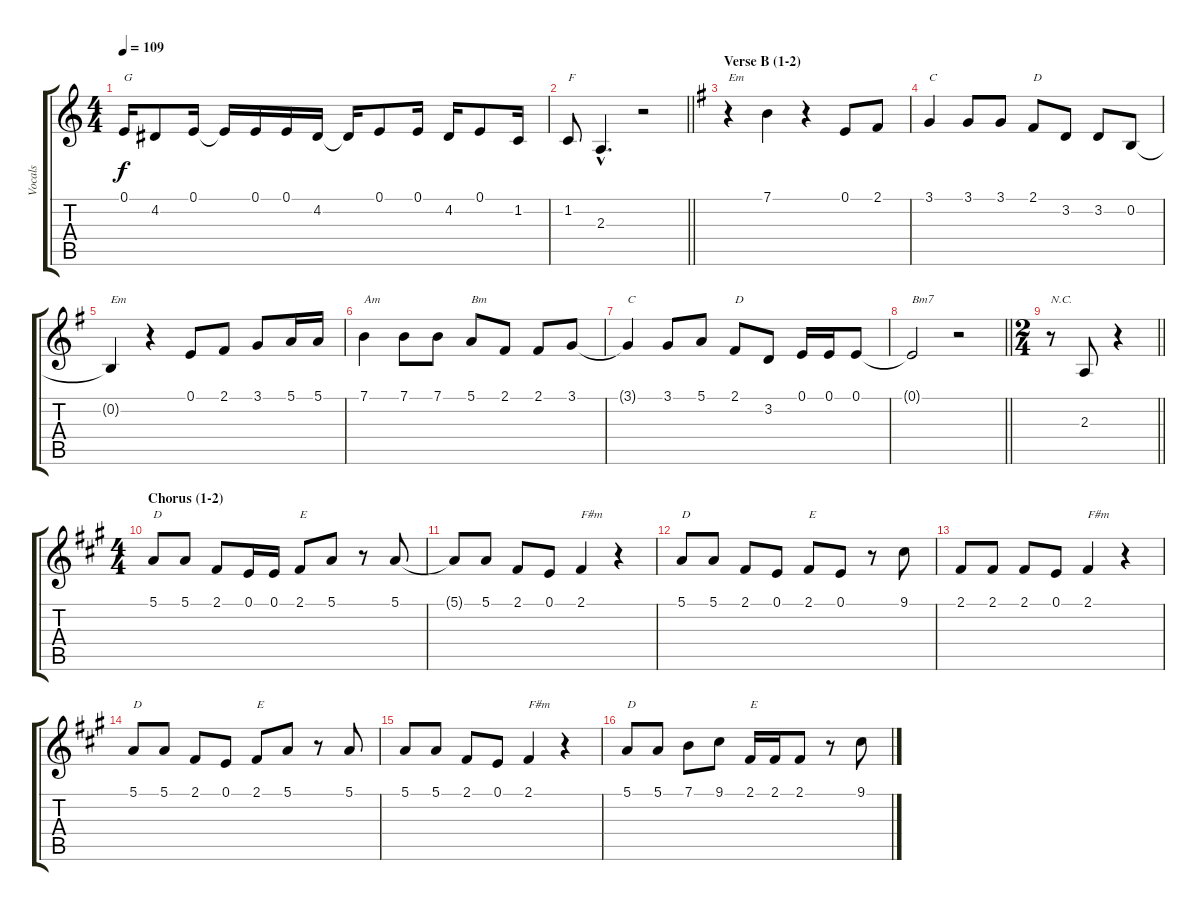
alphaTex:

\track ("Vocals" "Vocals") {instrument sopranosax}
\staff {score tabs}
\tuning (E4 B3 G3 D3 A2 E2) {hide}
\ts (4 4)
\tempo 109
\clef g2
\ks aminor
0.1.16{txt "G" dy f} 4.2.8 0.1.16 0.1{t}.16 0.1.16 0.1.16 4.2.16 4.2{t}.16 0.1.8 0.1.16 4.2.16 0.1.8 1.2.16 |
\barLineRight lightlight
1.2.8{txt "F"} 2.3{hac}.4{d} r.2 |
\section ("" "Verse B (1-2)")
\ks eminor
r.4{txt "Em"} 7.1.4 r.4 0.1.8 2.1.8 |
3.1.4{txt "C"} 3.1.8 3.1.8 2.1.8{txt "D"} 3.2.8 3.2.8 0.2.8 |
0.2{t}.4{txt "Em"} r.4 0.1.8 2.1.8 3.1.8 5.1.16 5.1.16 |
7.1.4{txt "Am"} 7.1.8 7.1.8 5.1.8{txt "Bm"} 2.1.8 2.1.8 3.1.8 |
3.1{t}.4{txt "C"} 3.1.8 5.1.8 2.1.8{txt "D"} 3.2.8 0.1.16 0.1.16 0.1.8 |
\barLineRight lightlight
0.1{t}.2{txt "Bm7"} r.2 |
\ts (2 4)
\barLineRight lightlight
r.8{txt "N.C."} 2.3.8 r.4 |
\ts (4 4)
\section ("" "Chorus (1-2)")
\ks f#minor
5.1.8{txt "D"} 5.1.8 2.1.8 0.1.16 0.1.16 2.1.8{txt "E"} 5.1.8 r.8 5.1.8 |
5.1{t}.8 5.1.8 2.1.8 0.1.8 2.1.4{txt "F#m"} r.4 |
5.1.8{txt "D"} 5.1.8 2.1.8 0.1.8 2.1.8{txt "E"} 0.1.8 r.8 9.1.8 |
2.1.8 2.1.8 2.1.8 0.1.8 2.1.4{txt "F#m"} r.4 |
5.1.8{txt "D"} 5.1.8 2.1.8 0.1.8 2.1.8{txt "E"} 5.1.8 r.8 5.1.8 |
5.1.8 5.1.8 2.1.8 0.1.8 2.1.4{txt "F#m"} r.4 |
5.1.8{txt "D"} 5.1.8 7.1.8 9.1.8 2.1.16{txt "E"} 2.1.16 2.1.8 r.8 9.1.8
